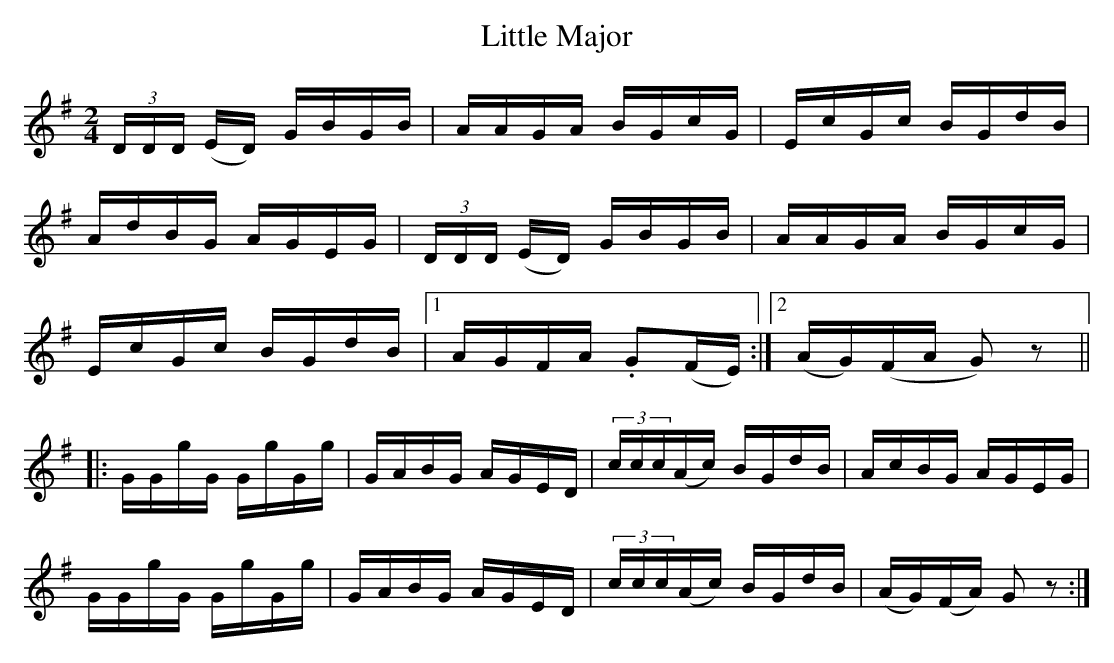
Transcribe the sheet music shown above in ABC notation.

X:1
T:Little Major
M:2/4
L:1/8
K:G
(3D/D/D/ (E/D/) G/B/G/B/ | A/A/G/A/ B/G/c/G/ | E/c/G/c/ B/G/d/B/ |
A/d/B/G/ A/G/E/G/ | (3D/D/D/ (E/D/) G/B/G/B/ | A/A/G/A/ B/G/c/G/ |
E/c/G/c/ B/G/d/B/ |1 A/G/F/A/ .G(F/E/) :|2 (A/G/)(F/A/ G)z ||
|: G/G/g/G/ G/g/G/g/ | G/A/B/G/ A/G/E/D/ | (3c/c/c/(A/c/) B/G/d/B/ | A/c/B/G/ A/G/E/G/ |
G/G/g/G/ G/g/G/g/ | G/A/B/G/ A/G/E/D/ | (3c/c/c/(A/c/) B/G/d/B/ | (A/G/)(F/A/) Gz :|
